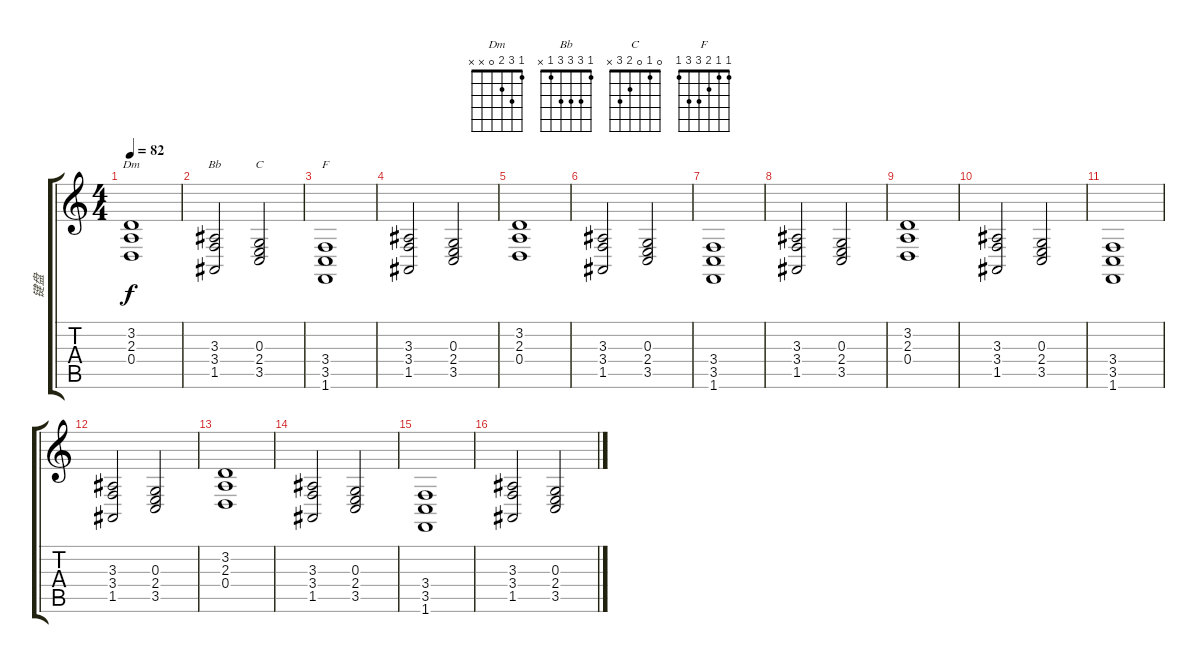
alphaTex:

\track ("键盘" "键盘") {instrument stringensemble1}
\staff {score tabs}
\tuning (E4 B3 G3 D3 A2 E2) {hide}
\chord ("Dm" 1 3 2 0 x x)
\chord ("Bb" 1 3 3 3 1 x)
\chord ("C" 0 1 0 2 3 x)
\chord ("F" 1 1 2 3 3 1)
\ts (4 4)
\tempo 82
\clef g2
\ks c
(3.2 2.3 0.4).1{ch "Dm" dy f} |
(3.3 3.4 1.5).2{ch "Bb"} (0.3 2.4 3.5).2{ch "C"} |
(3.4 3.5 1.6).1{ch "F"} |
(3.3 3.4 1.5).2 (0.3 2.4 3.5).2 |
(3.2 2.3 0.4).1 |
(3.3 3.4 1.5).2 (0.3 2.4 3.5).2 |
(3.4 3.5 1.6).1 |
(3.3 3.4 1.5).2 (0.3 2.4 3.5).2 |
(3.2 2.3 0.4).1 |
(3.3 3.4 1.5).2 (0.3 2.4 3.5).2 |
(3.4 3.5 1.6).1 |
(3.3 3.4 1.5).2 (0.3 2.4 3.5).2 |
(3.2 2.3 0.4).1 |
(3.3 3.4 1.5).2 (0.3 2.4 3.5).2 |
(3.4 3.5 1.6).1 |
(3.3 3.4 1.5).2 (0.3 2.4 3.5).2
